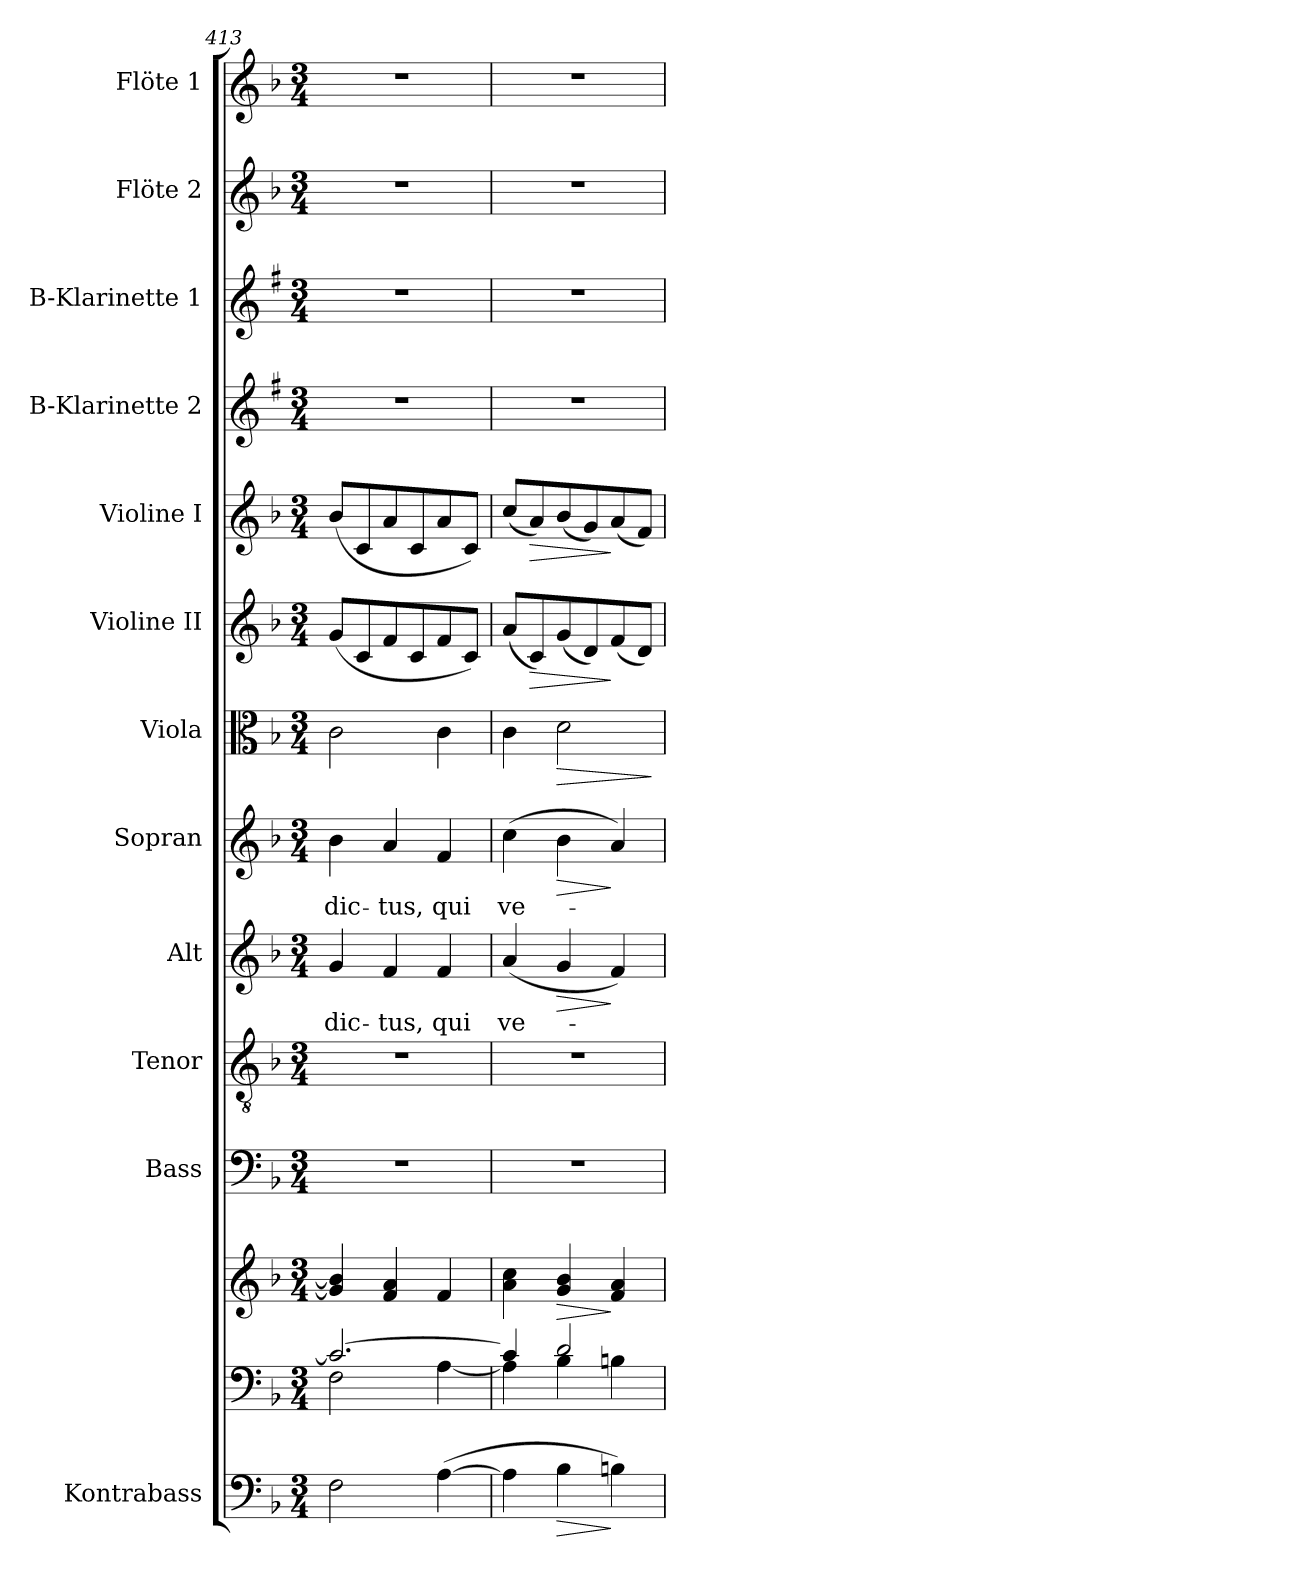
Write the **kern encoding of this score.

**kern	**dynam	**kern	**kern	**dynam	**kern	**kern	**kern	**text	**dynam	**kern	**text	**dynam	**kern	**dynam	**kern	**dynam	**kern	**dynam	**kern	**kern	**kern	**kern
*part13	*part13	*part12	*part12	*part12	*part11	*part10	*part9	*part9	*part9	*part8	*part8	*part8	*part7	*part7	*part6	*part6	*part5	*part5	*part4	*part3	*part2	*part1
*staff14	*staff14	*staff13	*staff12	*staff12/13	*staff11	*staff10	*staff9	*staff9	*staff9	*staff8	*staff8	*staff8	*staff7	*staff7	*staff6	*staff6	*staff5	*staff5	*staff4	*staff3	*staff2	*staff1
*I"Kontrabass	*	*	*	*	*I"Bass	*I"Tenor	*I"Alt	*	*	*I"Sopran	*	*	*I"Viola	*	*I"Violine II	*	*I"Violine I	*	*I"B-Klarinette 2	*I"B-Klarinette 1	*I"Flöte 2	*I"Flöte 1
*I'Kb.	*	*	*	*	*I'B.	*I'T.	*I'A.	*	*	*I'S.	*	*	*I'Vla.	*	*I'Vl. II	*	*I'Vl. I	*	*I'B Kl. 2	*I'B Kl. 1	*I'Fl. 2	*I'Fl. 1
*clefF4	*	*clefF4	*clefG2	*	*clefF4	*clefGv2	*clefG2	*	*	*clefG2	*	*	*clefC3	*	*clefG2	*	*clefG2	*	*clefG2	*clefG2	*clefG2	*clefG2
*ITrd7c12	*	*	*	*	*	*	*	*	*	*	*	*	*	*	*	*	*	*	*ITrd1c2	*ITrd1c2	*	*
*k[b-]	*	*k[b-]	*k[b-]	*	*k[b-]	*k[b-]	*k[b-]	*	*	*k[b-]	*	*	*k[b-]	*	*k[b-]	*	*k[b-]	*	*k[b-]	*k[b-]	*k[b-]	*k[b-]
*F:	*	*F:	*F:	*	*F:	*F:	*F:	*	*	*F:	*	*	*F:	*	*F:	*	*F:	*	*F:	*F:	*F:	*F:
*M3/4	*	*M3/4	*M3/4	*	*M3/4	*M3/4	*M3/4	*	*	*M3/4	*	*	*M3/4	*	*M3/4	*	*M3/4	*	*M3/4	*M3/4	*M3/4	*M3/4
=413	=413	=413	=413	=413	=413	=413	=413	=413	=413	=413	=413	=413	=413	=413	=413	=413	=413	=413	=413	=413	=413	=413
*	*	*^	*	*	*	*	*	*	*	*	*	*	*	*	*	*	*	*	*	*	*	*
!	!	!	!	!	!	!	!	!	!LO:LY:b	!	!	!LO:LY:b	!	!	!	!	!	!	!	!	!	!	!
2FF\	.	2.c/_	2F\	4g/] 4b-/]	.	2.r	2.r	4g/	-dic-	.	4b-\	-dic-	.	2c\	.	(<8g/L	.	(<8b-/L	.	2.r	2.r	2.r	2.r
.	.	.	.	.	.	.	.	.	.	.	.	.	.	.	.	8c/	.	8c/	.	.	.	.	.
!	!	!	!	!	!	!	!	!	!LO:LY:b	!	!	!LO:LY:b	!	!	!	!	!	!	!	!	!	!	!
.	.	.	.	4f/ 4a/	.	.	.	4f/	-tus,	.	4a/	-tus,	.	.	.	8f/	.	8a/	.	.	.	.	.
.	.	.	.	.	.	.	.	.	.	.	.	.	.	.	.	8c/	.	8c/	.	.	.	.	.
!	!	!	!	!	!	!	!	!	!LO:LY:b	!	!	!LO:LY:b	!	!	!	!	!	!	!	!	!	!	!
(>[4AA\	.	.	[<4A\	4f/	.	.	.	4f/	qui	.	4f/	qui	.	4c\	.	8f/	.	8a/	.	.	.	.	.
.	.	.	.	.	.	.	.	.	.	.	.	.	.	.	.	8c/J)	.	8c/J)	.	.	.	.	.
=414	=414	=414	=414	=414	=414	=414	=414	=414	=414	=414	=414	=414	=414	=414	=414	=414	=414	=414	=414	=414	=414	=414	=414
!	!	!	!	!	!	!	!	!	!LO:LY:b	!	!	!LO:LY:b	!	!	!	!	!	!	!	!	!	!	!
4AA\]	.	4c/]	4A\]	4a\ 4cc\	.	2.r	2.r	(<4a/	ve-	.	(>4cc\	ve-	.	4c\	.	(<8a/L	.	(<8cc/L	.	2.r	2.r	2.r	2.r
!	!	!	!	!	!	!	!	!	!	!	!	!	!	!	!	!	!LO:HP:b	!	!LO:HP:b	!	!	!	!
.	.	.	.	.	.	.	.	.	.	.	.	.	.	.	.	8c/)	>	8a/)	>	.	.	.	.
!	!LO:HP:b	!	!	!	!LO:HP:b	!	!	!	!	!LO:HP:b	!	!	!LO:HP:b	!	!LO:HP:b	!	!	!	!	!	!	!	!
4BB-\	>	2d/	4B-\	4g/ 4b-/	>	.	.	4g/	.	>	4b-\	.	>	2d\	>	(<8g/	.	(<8b-/	.	.	.	.	.
.	.	.	.	.	.	.	.	.	.	.	.	.	.	.	.	8d/)	.	8g/)	.	.	.	.	.
4BBn\)	]	.	4Bn\	4f/ 4a/	]	.	.	4f/)	.	]	4a/)	.	]	.	.	(<8f/	]	(<8a/	]	.	.	.	.
.	.	.	.	.	.	.	.	.	.	.	.	.	.	.	.	8d/J)	.	8f/J)	.	.	.	.	.
*	*	*v	*v	*	*	*	*	*	*	*	*	*	*	*	*	*	*	*	*	*	*	*	*
.	.	.	.	.	.	.	.	.	.	.	.	.	.	]	.	.	.	.	.	.	.	.
=	=	=	=	=	=	=	=	=	=	=	=	=	=	=	=	=	=	=	=	=	=	=
*-	*-	*-	*-	*-	*-	*-	*-	*-	*-	*-	*-	*-	*-	*-	*-	*-	*-	*-	*-	*-	*-	*-
